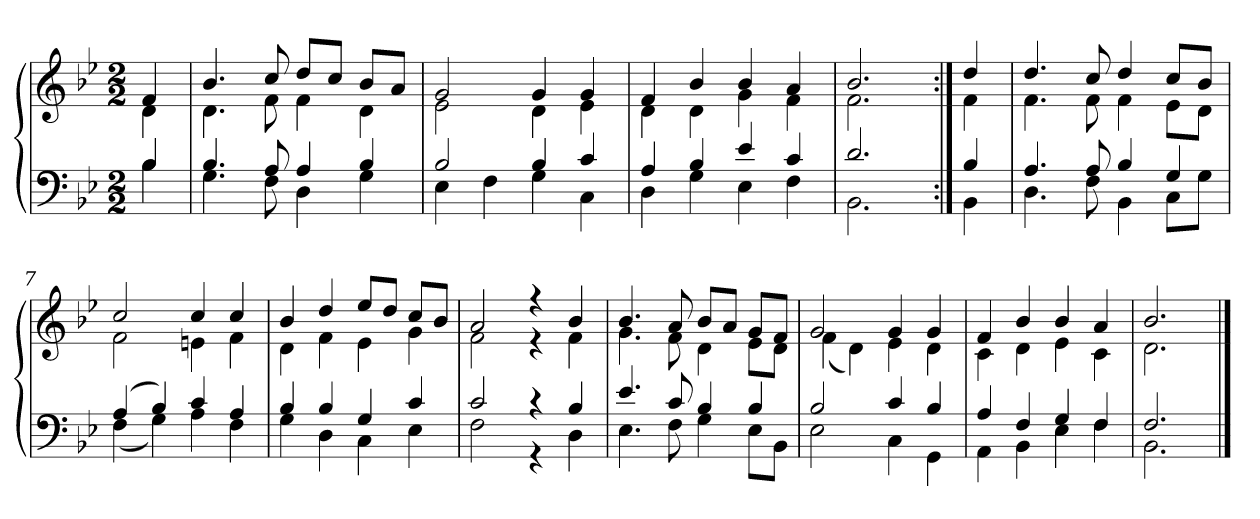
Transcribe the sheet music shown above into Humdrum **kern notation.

**kern	**kern
*part1	*part1
*staff2	*staff1
*clefF4	*clefG2
*k[b-e-]	*k[b-e-]
*B-:	*B-:
*M2/2	*M2/2
=	=
*^	*^
4B-	4B-	4f	4d
=1	=1	=1	=1
4.B-	4.G	4.b-	4.d
8A	8F	8cc	8f
4A	4D	8ddL	4f
.	.	8ccJ	.
4B-	4G	8b-L	4d
.	.	8aJ	.
=2	=2	=2	=2
2B-	4E-	2g	2e-
.	4F	.	.
4B-	4G	4g	4d
4c	4C	4g	4e-
=3	=3	=3	=3
4A	4D	4f	4d
4B-	4G	4b-	4d
4e-	4E-	4b-	4g
4c	4F	4a	4f
=4	=4	=4	=4
2.d	2.BB-	2.b-	2.f
=5:|!	=5:|!	=5:|!	=5:|!
4B-	4BB-	4dd	4f
=6	=6	=6	=6
4.A	4.D	4.dd	4.f
8A	8F	8cc	8f
4B-	4BB-	4dd	4f
4G	8CL	8ccL	8e-L
.	8GJ	8b-J	8dJ
=7	=7	=7	=7
(4A	(4F	2cc	2f
4B-)	4G)	.	.
4c	4A	4cc	4en
4A	4F	4cc	4f
=8	=8	=8	=8
4B-	4G	4b-	4d
4B-	4D	4dd	4f
4G	4C	8ee-L	4e-
.	.	8ddJ	.
4c	4E-	8ccL	4g
.	.	8b-J	.
=9	=9	=9	=9
2c	2F	2a	2f
4r	4r	4r	4r
4B-	4D	4b-	4f
=10	=10	=10	=10
4.e-	4.E-	4.b-	4.g
8c	8F	8a	8f
4B-	4G	8b-L	4d
.	.	8aJ	.
4B-	8E-L	8gL	8e-L
.	8BB-J	8fJ	8dJ
=11	=11	=11	=11
2B-	2E-	2g	(4f
.	.	.	4d)
4c	4C	4g	4e-
4B-	4GG	4g	4d
=12	=12	=12	=12
4A	4AA	4f	4c
4F	4BB-	4b-	4d
4G	4E-	4b-	4e-
4F	4F	4a	4c
=13	=13	=13	=13
2.F	2.BB-	2.b-	2.d
*v	*v	*	*
*	*v	*v
==	==
*-	*-
